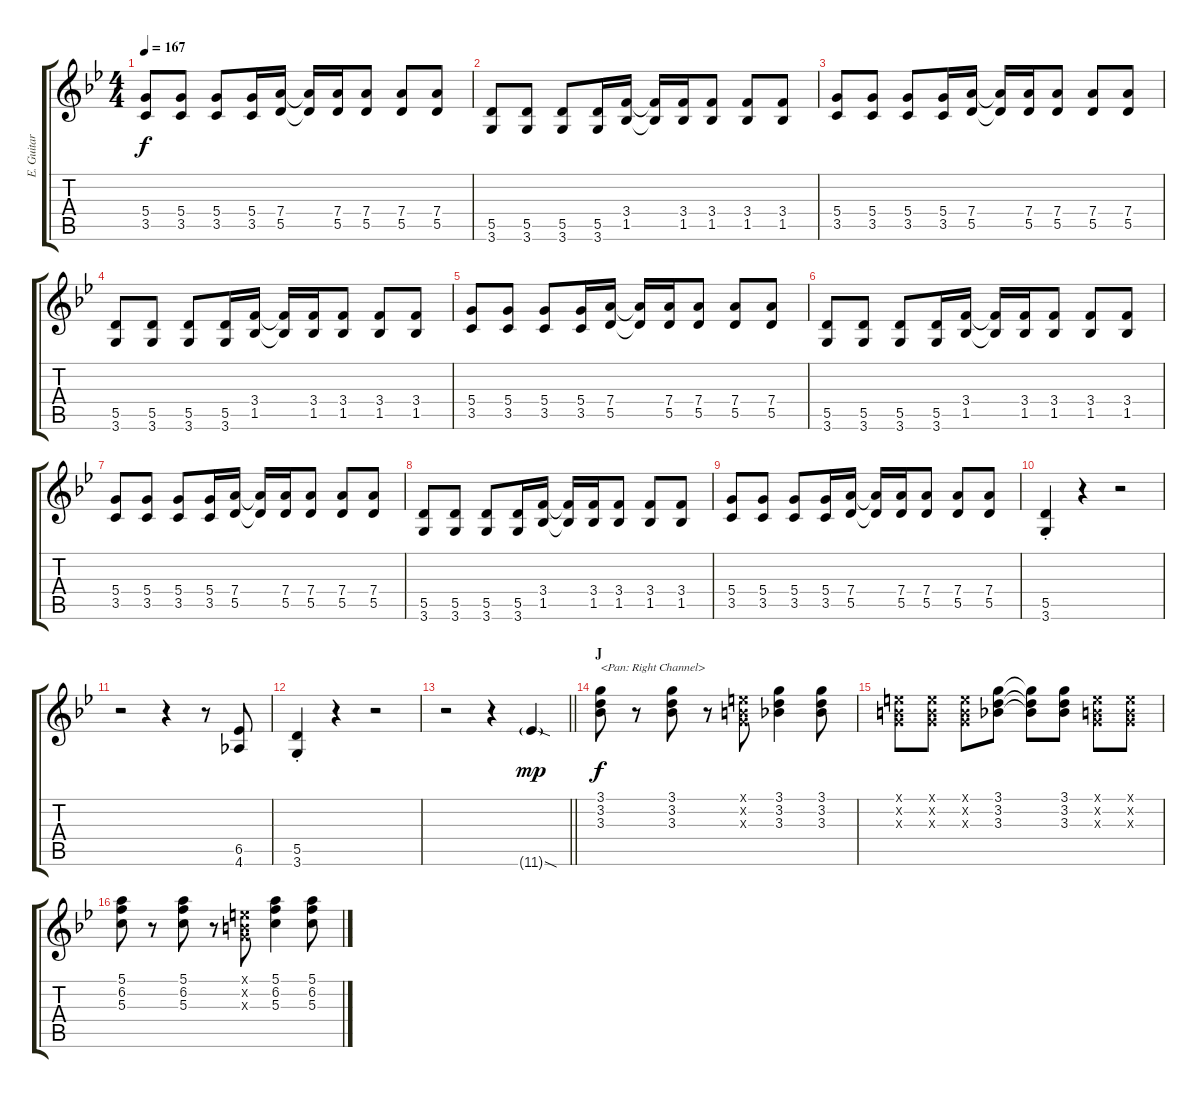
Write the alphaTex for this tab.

\track ("E. Guitar II" "E. Guitar ") {instrument overdrivenguitar}
\staff {score tabs}
\tuning (E4 B3 G3 D3 A2 E2) {hide}
\ts (4 4)
\tempo 167
\clef g2
\ks bb
(5.4 3.5).8{dy f} (5.4 3.5).8 (5.4 3.5).8 (5.4 3.5).16 (7.4 5.5).16 (7.4{t} 5.5{t}).16 (7.4 5.5).16 (7.4 5.5).8 (7.4 5.5).8 (7.4 5.5).8 |
(5.5 3.6).8 (5.5 3.6).8 (5.5 3.6).8 (5.5 3.6).16 (3.4 1.5).16 (3.4{t} 1.5{t}).16 (3.4 1.5).16 (3.4 1.5).8 (3.4 1.5).8 (3.4 1.5).8 |
(5.4 3.5).8 (5.4 3.5).8 (5.4 3.5).8 (5.4 3.5).16 (7.4 5.5).16 (7.4{t} 5.5{t}).16 (7.4 5.5).16 (7.4 5.5).8 (7.4 5.5).8 (7.4 5.5).8 |
(5.5 3.6).8 (5.5 3.6).8 (5.5 3.6).8 (5.5 3.6).16 (3.4 1.5).16 (3.4{t} 1.5{t}).16 (3.4 1.5).16 (3.4 1.5).8 (3.4 1.5).8 (3.4 1.5).8 |
(5.4 3.5).8 (5.4 3.5).8 (5.4 3.5).8 (5.4 3.5).16 (7.4 5.5).16 (7.4{t} 5.5{t}).16 (7.4 5.5).16 (7.4 5.5).8 (7.4 5.5).8 (7.4 5.5).8 |
(5.5 3.6).8 (5.5 3.6).8 (5.5 3.6).8 (5.5 3.6).16 (3.4 1.5).16 (3.4{t} 1.5{t}).16 (3.4 1.5).16 (3.4 1.5).8 (3.4 1.5).8 (3.4 1.5).8 |
(5.4 3.5).8 (5.4 3.5).8 (5.4 3.5).8 (5.4 3.5).16 (7.4 5.5).16 (7.4{t} 5.5{t}).16 (7.4 5.5).16 (7.4 5.5).8 (7.4 5.5).8 (7.4 5.5).8 |
(5.5 3.6).8 (5.5 3.6).8 (5.5 3.6).8 (5.5 3.6).16 (3.4 1.5).16 (3.4{t} 1.5{t}).16 (3.4 1.5).16 (3.4 1.5).8 (3.4 1.5).8 (3.4 1.5).8 |
(5.4 3.5).8 (5.4 3.5).8 (5.4 3.5).8 (5.4 3.5).16 (7.4 5.5).16 (7.4{t} 5.5{t}).16 (7.4 5.5).16 (7.4 5.5).8 (7.4 5.5).8 (7.4 5.5).8 |
(5.5{st} 3.6{st}).4 r.4 r.2 |
r.2 r.4 r.8 (6.5 4.6).8 |
(5.5{st} 3.6{st}).4 r.4 r.2 |
\barLineRight lightlight
r.2 r.4 11.6{sod g}.4{dy mp} |
\section ("" "J")
(3.1 3.2 3.3).8{txt "<Pan: Right Channel>" dy f balance 15} r.8 (3.1 3.2 3.3).8 r.8 (0.1{x} 0.2{x} 0.3{x}).8 (3.1 3.2 3.3).4 (3.1 3.2 3.3).8 |
(0.1{x} 0.2{x} 0.3{x}).8 (0.1{x} 0.2{x} 0.3{x}).8 (0.1{x} 0.2{x} 0.3{x}).8 (3.1 3.2 3.3).8 (3.1{t} 3.2{t} 3.3{t}).8 (3.1 3.2 3.3).8 (0.1{x} 0.2{x} 0.3{x}).8 (0.1{x} 0.2{x} 0.3{x}).8 |
(5.1 6.2 5.3).8 r.8 (5.1 6.2 5.3).8 r.8 (0.1{x} 0.2{x} 0.3{x}).8 (5.1 6.2 5.3).4 (5.1 6.2 5.3).8
